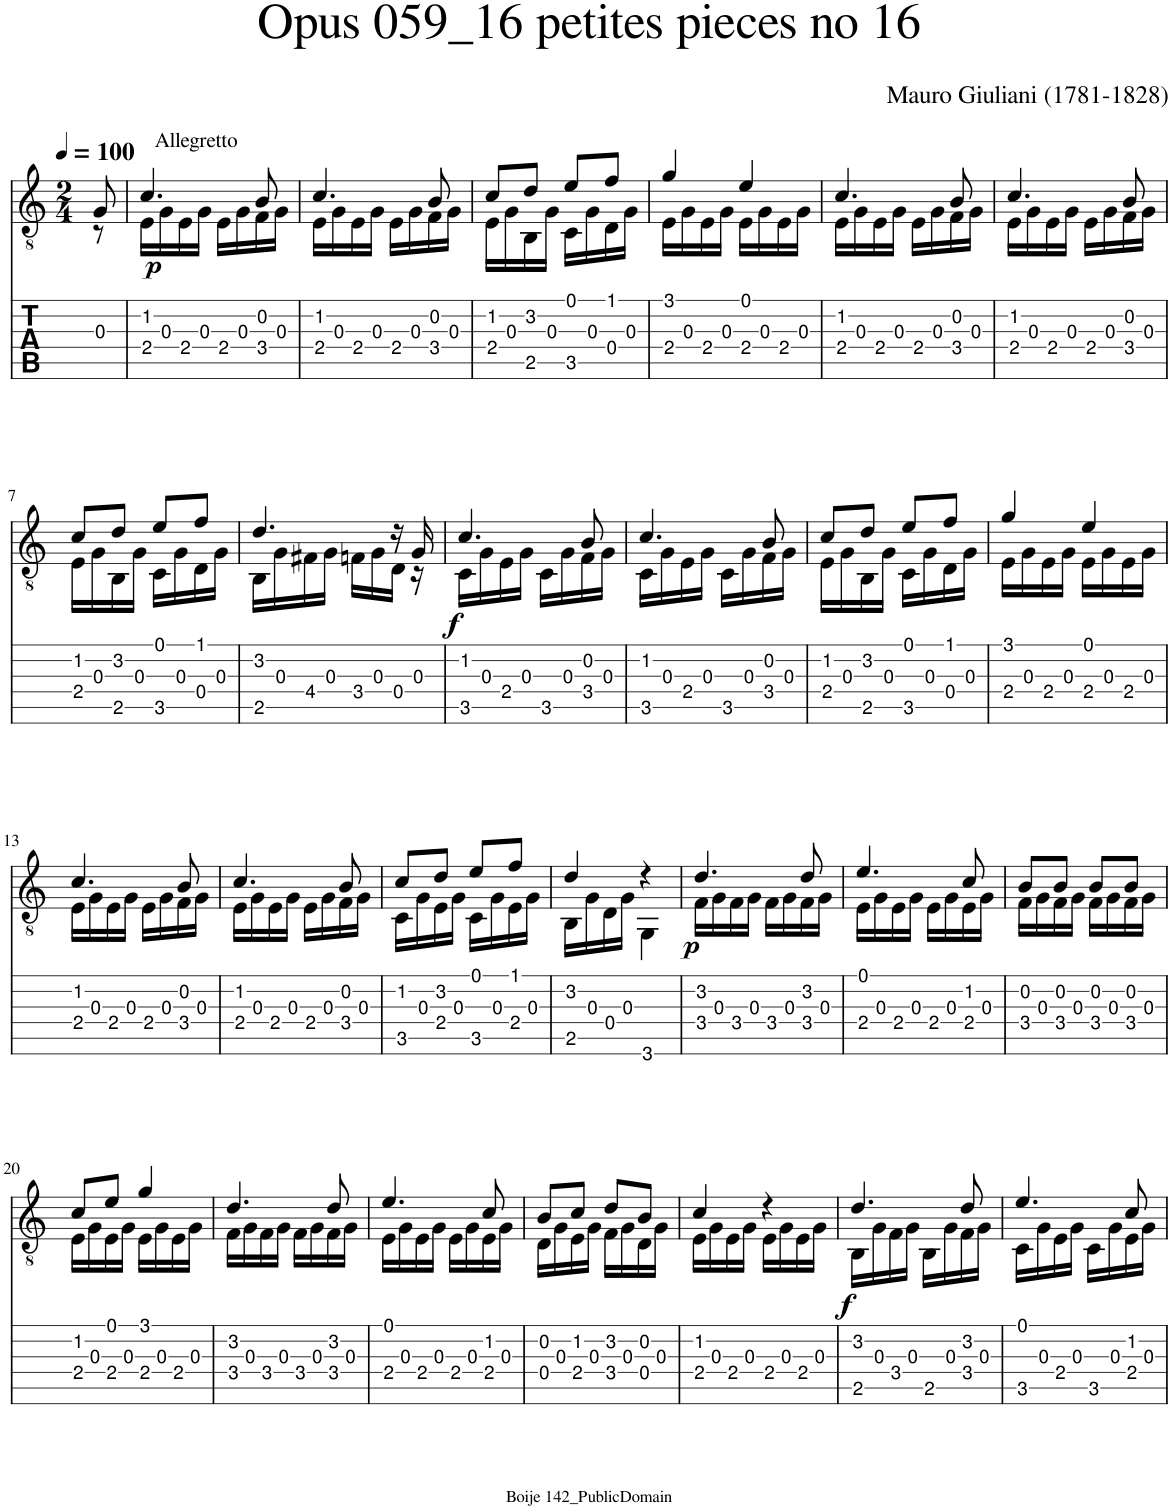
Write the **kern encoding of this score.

**kern	**kern	**dynam
*part1	*part1	*part1
*staff2	*staff1	*staff1/2
*I"Guitar	*	*
*I'Guit.	*	*
*stria6	*	*
*	*clefGv2	*
*k[]	*k[]	*
*M2/4	*M2/4	*
*MM100	*MM100	*
=	=	=
*^	*^	*
!	!	!	!	!LO:DY:a=2
8G	8r	8G/	8r	p
=1	=1	=1	=1	=1
!	!	!LO:TX:a:t=Allegretto	!	!
4.c	16ELL	4.c/	16E\LL	.
.	16GJ	.	16G\	.
.	16EL	.	16E\	.
.	16GJJ	.	16G\JJ	.
.	16ELL	.	16E\LL	.
.	16GJ	.	16G\	.
8B	16FL	8B/	16F\	.
.	16GJJ	.	16G\JJ	.
=2	=2	=2	=2	=2
4.c	16ELL	4.c/	16E\LL	.
.	16GJ	.	16G\	.
.	16EL	.	16E\	.
.	16GJJ	.	16G\JJ	.
.	16ELL	.	16E\LL	.
.	16GJ	.	16G\	.
8B	16FL	8B/	16F\	.
.	16GJJ	.	16G\JJ	.
=3	=3	=3	=3	=3
8cL	16ELL	8c/L	16E\LL	.
.	16GJ	.	16G\	.
8dJ	16BBL	8d/J	16BB\	.
.	16GJJ	.	16G\JJ	.
8eL	16CLL	8e/L	16C\LL	.
.	16GJ	.	16G\	.
8fJ	16DL	8f/J	16D\	.
.	16GJJ	.	16G\JJ	.
=4	=4	=4	=4	=4
4g	16ELL	4g/	16E\LL	.
.	16GJ	.	16G\	.
.	16EL	.	16E\	.
.	16GJJ	.	16G\JJ	.
4e	16ELL	4e/	16E\LL	.
.	16GJ	.	16G\	.
.	16EL	.	16E\	.
.	16GJJ	.	16G\JJ	.
=5	=5	=5	=5	=5
4.c	16ELL	4.c/	16E\LL	.
.	16GJ	.	16G\	.
.	16EL	.	16E\	.
.	16GJJ	.	16G\JJ	.
.	16ELL	.	16E\LL	.
.	16GJ	.	16G\	.
8B	16FL	8B/	16F\	.
.	16GJJ	.	16G\JJ	.
=6	=6	=6	=6	=6
4.c	16ELL	4.c/	16E\LL	.
.	16GJ	.	16G\	.
.	16EL	.	16E\	.
.	16GJJ	.	16G\JJ	.
.	16ELL	.	16E\LL	.
.	16GJ	.	16G\	.
8B	16FL	8B/	16F\	.
.	16GJJ	.	16G\JJ	.
!!LO:LB:g=z	!!
=7	=7	=7	=7	=7
8cL	16ELL	8c/L	16E\LL	.
.	16GJ	.	16G\	.
8dJ	16BBL	8d/J	16BB\	.
.	16GJJ	.	16G\JJ	.
8eL	16CLL	8e/L	16C\LL	.
.	16GJ	.	16G\	.
8fJ	16DL	8f/J	16D\	.
.	16GJJ	.	16G\JJ	.
=8	=8	=8	=8	=8
4.d	16BBLL	4.d/	16BB\LL	.
.	16GJ	.	16G\	.
.	16F#L	.	16F#X\	.
.	16GJJ	.	16G\JJ	.
.	16FLL	.	16Fn\LL	.
.	16G	.	16G\	.
16r	16DJJ	16r	16D\JJ	.
16G	16r	16G/	16r	.
=9	=9	=9	=9	=9
!	!	!	!	!LO:DY:b
4.c	16CLL	4.c/	16C\LL	f
.	16GJ	.	16G\	.
.	16EL	.	16E\	.
.	16GJJ	.	16G\JJ	.
.	16CLL	.	16C\LL	.
.	16GJ	.	16G\	.
8B	16FL	8B/	16F\	.
.	16GJJ	.	16G\JJ	.
=10	=10	=10	=10	=10
4.c	16CLL	4.c/	16C\LL	.
.	16GJ	.	16G\	.
.	16EL	.	16E\	.
.	16GJJ	.	16G\JJ	.
.	16CLL	.	16C\LL	.
.	16GJ	.	16G\	.
8B	16FL	8B/	16F\	.
.	16GJJ	.	16G\JJ	.
=11	=11	=11	=11	=11
8cL	16ELL	8c/L	16E\LL	.
.	16GJ	.	16G\	.
8dJ	16BBL	8d/J	16BB\	.
.	16GJJ	.	16G\JJ	.
8eL	16CLL	8e/L	16C\LL	.
.	16GJ	.	16G\	.
8fJ	16DL	8f/J	16D\	.
.	16GJJ	.	16G\JJ	.
=12	=12	=12	=12	=12
4g	16ELL	4g/	16E\LL	.
.	16GJ	.	16G\	.
.	16EL	.	16E\	.
.	16GJJ	.	16G\JJ	.
4e	16ELL	4e/	16E\LL	.
.	16GJ	.	16G\	.
.	16EL	.	16E\	.
.	16GJJ	.	16G\JJ	.
!!LO:LB:g=z	!!
=13	=13	=13	=13	=13
4.c	16ELL	4.c/	16E\LL	.
.	16GJ	.	16G\	.
.	16EL	.	16E\	.
.	16GJJ	.	16G\JJ	.
.	16ELL	.	16E\LL	.
.	16GJ	.	16G\	.
8B	16FL	8B/	16F\	.
.	16GJJ	.	16G\JJ	.
=14	=14	=14	=14	=14
4.c	16ELL	4.c/	16E\LL	.
.	16GJ	.	16G\	.
.	16EL	.	16E\	.
.	16GJJ	.	16G\JJ	.
.	16ELL	.	16E\LL	.
.	16GJ	.	16G\	.
8B	16FL	8B/	16F\	.
.	16GJJ	.	16G\JJ	.
=15	=15	=15	=15	=15
8cL	16CLL	8c/L	16C\LL	.
.	16GJ	.	16G\	.
8dJ	16EL	8d/J	16E\	.
.	16GJJ	.	16G\JJ	.
8eL	16CLL	8e/L	16C\LL	.
.	16GJ	.	16G\	.
8fJ	16EL	8f/J	16E\	.
.	16GJJ	.	16G\JJ	.
=16	=16	=16	=16	=16
4d	16BBLL	4d/	16BB\LL	.
.	16GJ	.	16G\	.
.	16DL	.	16D\	.
.	16GJJ	.	16G\JJ	.
4r	4GG	4r	4GG\	.
=17	=17	=17	=17	=17
!	!	!	!	!LO:DY:b
4.d	16FLL	4.d/	16F\LL	p
.	16GJ	.	16G\	.
.	16FL	.	16F\	.
.	16GJJ	.	16G\JJ	.
.	16FLL	.	16F\LL	.
.	16GJ	.	16G\	.
8d	16FL	8d/	16F\	.
.	16GJJ	.	16G\JJ	.
=18	=18	=18	=18	=18
4.e	16ELL	4.e/	16E\LL	.
.	16GJ	.	16G\	.
.	16EL	.	16E\	.
.	16GJJ	.	16G\JJ	.
.	16ELL	.	16E\LL	.
.	16GJ	.	16G\	.
8c	16EL	8c/	16E\	.
.	16GJJ	.	16G\JJ	.
=19	=19	=19	=19	=19
8BL	16FLL	8B/L	16F\LL	.
.	16GJ	.	16G\	.
8BJ	16FL	8B/J	16F\	.
.	16GJJ	.	16G\JJ	.
8BL	16FLL	8B/L	16F\LL	.
.	16GJ	.	16G\	.
8BJ	16FL	8B/J	16F\	.
.	16GJJ	.	16G\JJ	.
!!LO:LB:g=z	!!
=20	=20	=20	=20	=20
8cL	16ELL	8c/L	16E\LL	.
.	16GJ	.	16G\	.
8eJ	16EL	8e/J	16E\	.
.	16GJJ	.	16G\JJ	.
4g	16ELL	4g/	16E\LL	.
.	16GJ	.	16G\	.
.	16EL	.	16E\	.
.	16GJJ	.	16G\JJ	.
=21	=21	=21	=21	=21
4.d	16FLL	4.d/	16F\LL	.
.	16GJ	.	16G\	.
.	16FL	.	16F\	.
.	16GJJ	.	16G\JJ	.
.	16FLL	.	16F\LL	.
.	16GJ	.	16G\	.
8d	16FL	8d/	16F\	.
.	16GJJ	.	16G\JJ	.
=22	=22	=22	=22	=22
4.e	16ELL	4.e/	16E\LL	.
.	16GJ	.	16G\	.
.	16EL	.	16E\	.
.	16GJJ	.	16G\JJ	.
.	16ELL	.	16E\LL	.
.	16GJ	.	16G\	.
8c	16EL	8c/	16E\	.
.	16GJJ	.	16G\JJ	.
=23	=23	=23	=23	=23
8BL	16DLL	8B/L	16D\LL	.
.	16GJ	.	16G\	.
8cJ	16EL	8c/J	16E\	.
.	16GJJ	.	16G\JJ	.
8dL	16FLL	8d/L	16F\LL	.
.	16GJ	.	16G\	.
8BJ	16DL	8B/J	16D\	.
.	16GJJ	.	16G\JJ	.
=24	=24	=24	=24	=24
4c	16ELL	4c/	16E\LL	.
.	16GJ	.	16G\	.
.	16EL	.	16E\	.
.	16GJJ	.	16G\JJ	.
4r	16ELL	4r	16E\LL	.
.	16GJ	.	16G\	.
.	16EL	.	16E\	.
!	!	!	!	!LO:DY:b
.	16GJJ	.	16G\JJ	f
=25	=25	=25	=25	=25
4.d	16BBLL	4.d/	16BB\LL	.
.	16GJ	.	16G\	.
.	16FL	.	16F\	.
.	16GJJ	.	16G\JJ	.
.	16BBLL	.	16BB\LL	.
.	16GJ	.	16G\	.
8d	16FL	8d/	16F\	.
.	16GJJ	.	16G\JJ	.
=26	=26	=26	=26	=26
4.e	16CLL	4.e/	16C\LL	.
.	16GJ	.	16G\	.
.	16EL	.	16E\	.
.	16GJJ	.	16G\JJ	.
.	16CLL	.	16C\LL	.
.	16GJ	.	16G\	.
8c	16EL	8c/	16E\	.
.	16GJJ	.	16G\JJ	.
*v	*v	*	*	*
*	*v	*v	*
=	=	=
*-	*-	*-
